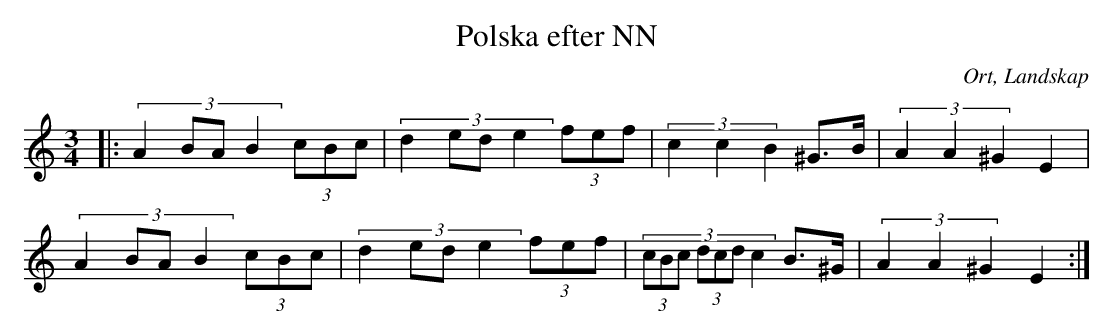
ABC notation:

X:1
T:Polska efter NN
O:Ort, Landskap
M:3/4
L:1/8
K:C
|: (3:2:4 A2 BA B2 (3cBc| (3:2:4 d2 ed e2 (3fef|(3:2:3 c2 c2 B2 ^G>B|(3:2:3 A2 A2 ^G2 E2|
(3:2:4 A2 BA B2 (3cBc| (3:2:4 d2 ed e2 (3fef|(3:1:7 (3cBc (3dcd c2 B>^G|(3:2:3 A2 A2 ^G2 E2:|
